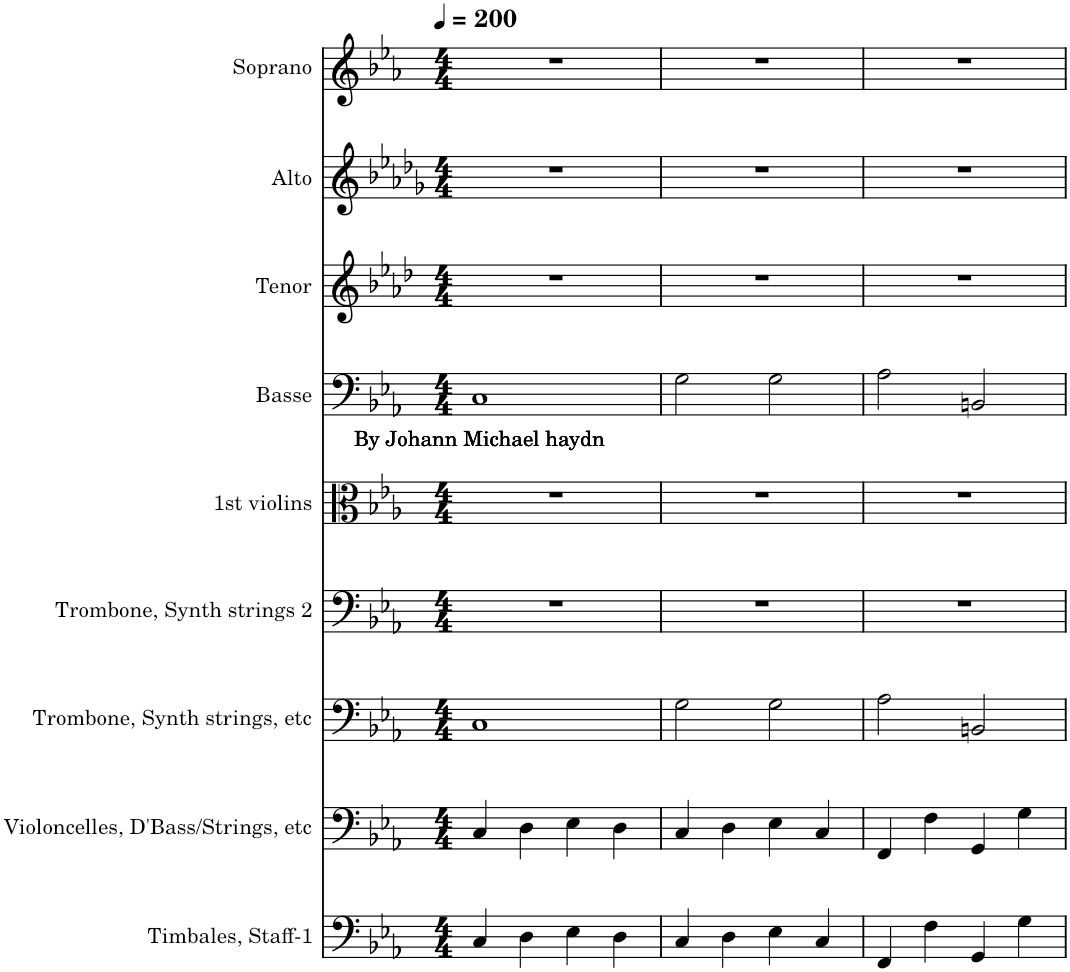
**kern	**kern	**kern	**kern	**kern	**kern	**text	**kern	**kern	**kern
*part9	*part8	*part7	*part6	*part5	*part4	*part4	*part3	*part2	*part1
*staff9	*staff8	*staff7	*staff6	*staff5	*staff4	*staff4	*staff3	*staff2	*staff1
*I"Timbales, Staff-1	*I"Violoncelles, D'Bass/Strings, etc	*I"Trombone, Synth strings, etc	*I"Trombone, Synth strings 2	*I"1st violins	*I"Basse	*	*I"Tenor	*I"Alto	*I"Soprano
*I'Timb.	*I'Vlcs	*I'Tbn.	*I'Tbn.	*I'Vio 1	*I'B.	*	*I'T.	*I'A.	*I'S.
*clefF4	*clefF4	*clefF4	*clefF4	*clefC3	*clefF4	*	*clefG2	*clefG2	*clefG2
*k[b-e-a-]	*k[b-e-a-]	*k[b-e-a-]	*k[b-e-a-]	*k[b-e-a-]	*k[b-e-a-]	*	*k[b-e-a-d-]	*k[b-e-a-d-g-]	*k[b-e-a-]
*M4/4	*M4/4	*M4/4	*M4/4	*M4/4	*M4/4	*	*M4/4	*M4/4	*M4/4
*MM200	*MM200	*MM200	*MM200	*MM200	*MM200	*	*MM200	*MM200	*MM200
=1	=1	=1	=1	=1	=1	=1	=1	=1	=1
!	!	!	!	!	!	!LO:LY:b	!	!	!
4C/	4C/	1C	1r	1r	1C	By Johann Michael haydn	1r	1r	1r
4D\	4D\	.	.	.	.	.	.	.	.
4E-\	4E-\	.	.	.	.	.	.	.	.
4D\	4D\	.	.	.	.	.	.	.	.
=2	=2	=2	=2	=2	=2	=2	=2	=2	=2
4C/	4C/	2G\	1r	1r	2G\	.	1r	1r	1r
4D\	4D\	.	.	.	.	.	.	.	.
4E-\	4E-\	2G\	.	.	2G\	.	.	.	.
4C/	4C/	.	.	.	.	.	.	.	.
=3	=3	=3	=3	=3	=3	=3	=3	=3	=3
4FF/	4FF/	2A-\	1r	1r	2A-\	.	1r	1r	1r
4F\	4F\	.	.	.	.	.	.	.	.
4GG/	4GG/	2BBn/	.	.	2BBn/	.	.	.	.
4G\	4G\	.	.	.	.	.	.	.	.
=	=	=	=	=	=	=	=	=	=
*-	*-	*-	*-	*-	*-	*-	*-	*-	*-
